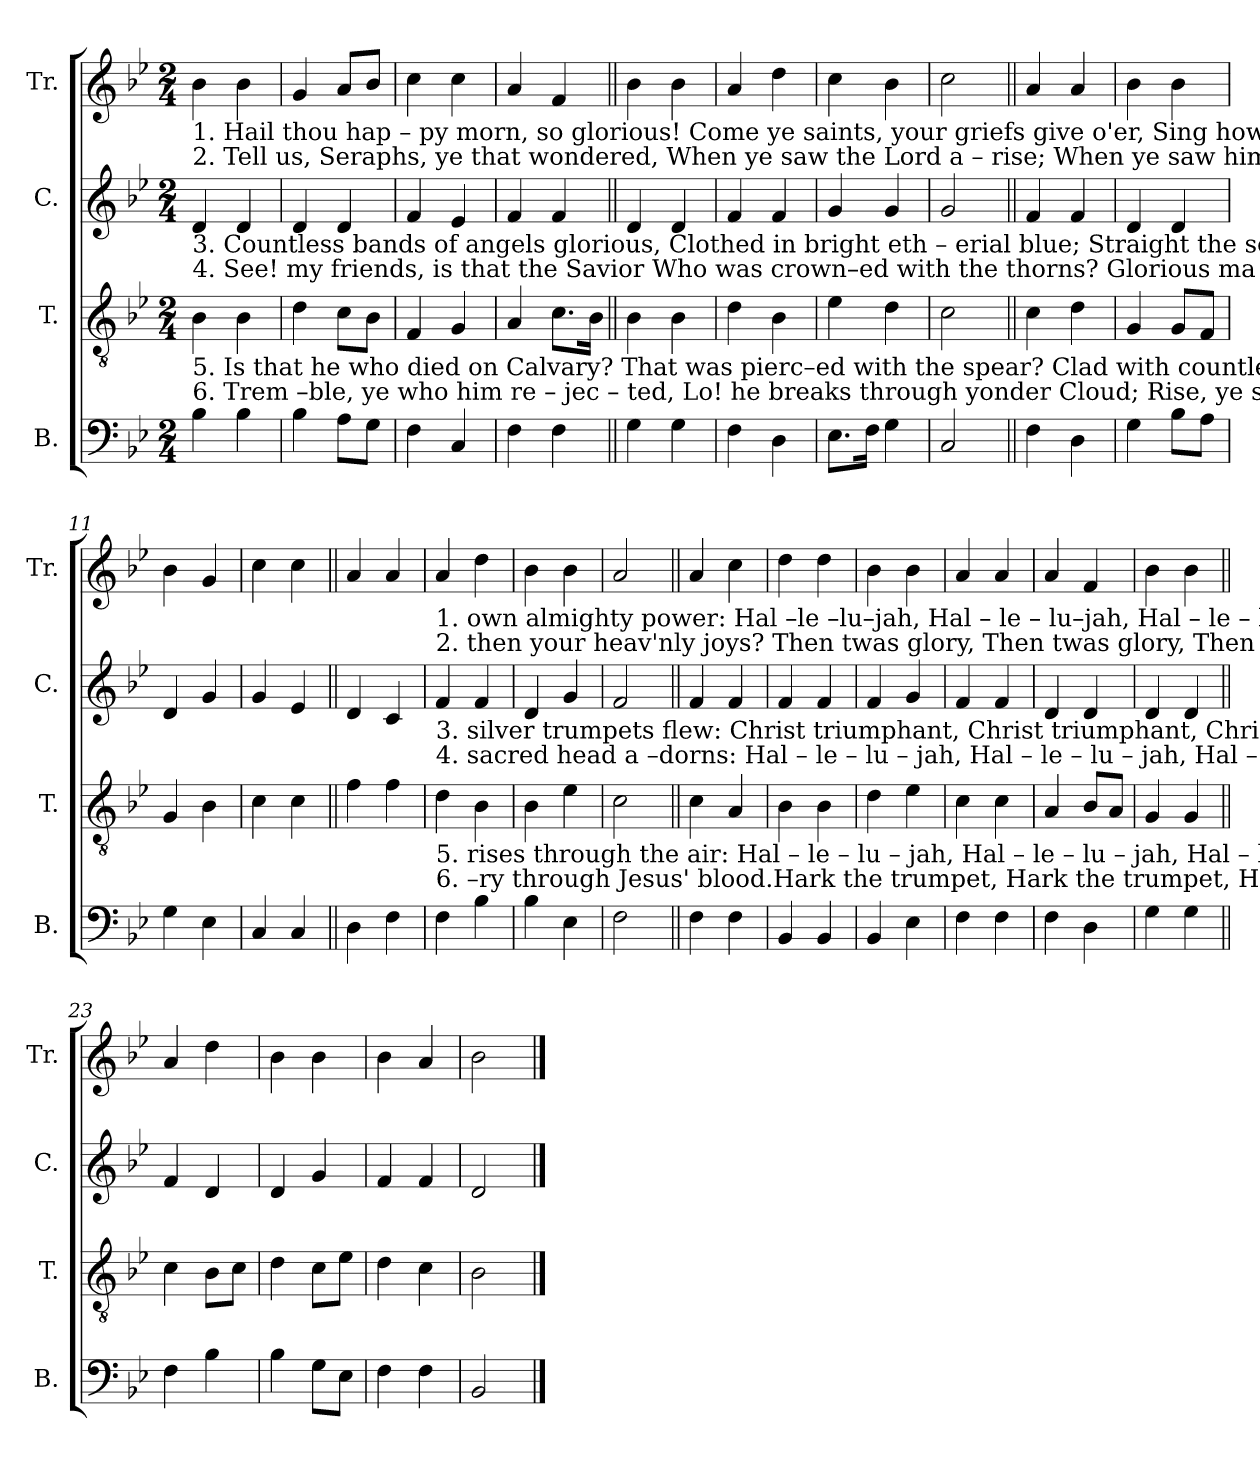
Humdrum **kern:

**kern	**kern	**kern	**kern
*part4	*part3	*part2	*part1
*staff4	*staff3	*staff2	*staff1
*I"B.	*I"T.	*I"C.	*I"Tr.
*I'B.	*I'T.	*I'C.	*I'Tr.
*clefF4	*clefGv2	*clefG2	*clefG2
*k[b-e-]	*k[b-e-]	*k[b-e-]	*k[b-e-]
*M2/4	*M2/4	*M2/4	*M2/4
*MM100	*MM100	*MM100	*MM100
=1	=1	=1	=1
!	!	!	!LO:TX:b:t=1. Hail   thou   hap – py   morn, so  glorious!   Come ye saints, your griefs give o'er,  Sing how Je – sus   rose  vic–to–rious,    By   his
!	!	!	!LO:TX:b:t=2. Tell    us,     Seraphs,   ye   that   wondered,   When  ye  saw  the  Lord   a  –  rise;  When  ye  saw  him   ascend   yonder,  What were
!	!	!LO:TX:b:t=3. Countless  bands   of     angels    glorious,       Clothed in bright eth – erial  blue;  Straight the sound of Christ victorious,  From their	!
!	!	!LO:TX:b:t=4. See!  my    friends, is    that   the   Savior      Who was crown–ed with the thorns?  Glorious  ma –jes – ty  and  po – wer,    Now  his	!
!	!LO:TX:b:t=5. Is      that      he   who    died  on   Calvary?   That was pierc–ed   with  the spear?  Clad with countless suns of   glo – ry;   See   he	!	!
!	!LO:TX:b:t=6. Trem –ble,   ye   who     him  re – jec – ted,  Lo! he breaks through yonder Cloud;  Rise, ye saints, and shout triumphant   Vic – to –	!	!
4B-\	4B-\	4d/	4b-\
4B-\	4B-\	4d/	4b-\
=2	=2	=2	=2
4B-\	4d\	4d/	4g/
8A\L	8c\L	4d/	8a/L
8G\J	8B-\J	.	8b-/J
=3	=3	=3	=3
4F\	4F/	4f/	4cc\
4C/	4G/	4e-/	4cc\
=4	=4	=4	=4
4F\	4A/	4f/	4a/
4F\	8.c\L	4f/	4f/
.	16B-\Jk	.	.
=5||	=5||	=5||	=5||
4G\	4B-\	4d/	4b-\
4G\	4B-\	4d/	4b-\
=6	=6	=6	=6
4F\	4d\	4f/	4a/
4D\	4B-\	4f/	4dd\
=7	=7	=7	=7
8.E-\L	4e-\	4g/	4cc\
16F\Jk	.	.	.
4G\	4d\	4g/	4b-\
=8	=8	=8	=8
2C/	2c\	2g/	2cc\
=9||	=9||	=9||	=9||
4F\	4c\	4f/	4a/
4D\	4d\	4f/	4a/
=10	=10	=10	=10
4G\	4G/	4d/	4b-\
8B-\L	8G/L	4d/	4b-\
8A\J	8F/J	.	.
=11	=11	=11	=11
4G\	4G/	4d/	4b-\
4E-\	4B-\	4g/	4g/
=12	=12	=12	=12
4C/	4c\	4g/	4cc\
4C/	4c\	4e-/	4cc\
=13||	=13||	=13||	=13||
4D\	4f\	4d/	4a/
4F\	4f\	4c/	4a/
!!LO:LB:g=z
=14	=14	=14	=14
!	!	!	!LO:TX:b:t=1. own  almighty  power&colon;  Hal –le –lu–jah,   Hal – le – lu–jah,  Hal – le  –  lu – jah      To   the       glorious      Son  of  God.
!	!	!	!LO:TX:b:t=2. then your heav'nly joys?  Then twas glory, Then twas glory, Then  twas   glory,      To   the    conquering  King of Kings.
!	!	!LO:TX:b:t=3. silver   trumpets  flew&colon;  Christ triumphant, Christ triumphant, Christ triumphant,  Ri – ses       conqueror    o'er  the  tomb.	!
!	!	!LO:TX:b:t=4. sacred  head  a –dorns&colon;   Hal – le – lu – jah,  Hal – le – lu – jah, Hal – le – lu – jah,  That dear   head  no  more  shall  bleed.	!
!	!LO:TX:b:t=5. rises through the  air&colon;    Hal – le – lu – jah, Hal – le – lu – jah, Hal – le – lu – jah,    Zi  – on's    mourners   now  re – joice.	!	!
!	!LO:TX:b:t=6. –ry through Jesus' blood.Hark the trumpet, Hark the trumpet, Hark the trumpet  Sounds  the  re –sur – rec – tion   morn.	!	!
4F\	4d\	4f/	4a/
4B-\	4B-\	4f/	4dd\
=15	=15	=15	=15
4B-\	4B-\	4d/	4b-\
4E-\	4e-\	4g/	4b-\
=16	=16	=16	=16
2F\	2c\	2f/	2a/
=17||	=17||	=17||	=17||
4F\	4c\	4f/	4a/
4F\	4A/	4f/	4cc\
=18	=18	=18	=18
4BB-/	4B-\	4f/	4dd\
4BB-/	4B-\	4f/	4dd\
=19	=19	=19	=19
4BB-/	4d\	4f/	4b-\
4E-\	4e-\	4g/	4b-\
=20	=20	=20	=20
4F\	4c\	4f/	4a/
4F\	4c\	4f/	4a/
=21	=21	=21	=21
4F\	4A/	4d/	4a/
4D\	8B-/L	4d/	4f/
.	8A/J	.	.
=22	=22	=22	=22
4G\	4G/	4d/	4b-\
4G\	4G/	4d/	4b-\
=23||	=23||	=23||	=23||
4F\	4c\	4f/	4a/
4B-\	8B-\L	4d/	4dd\
.	8c\J	.	.
=24	=24	=24	=24
4B-\	4d\	4d/	4b-\
8G\L	8c\L	4g/	4b-\
8E-\J	8e-\J	.	.
=25	=25	=25	=25
4F\	4d\	4f/	4b-\
4F\	4c\	4f/	4a/
=26	=26	=26	=26
2BB-/	2B-\	2d/	2b-\
==	==	==	==
*-	*-	*-	*-
